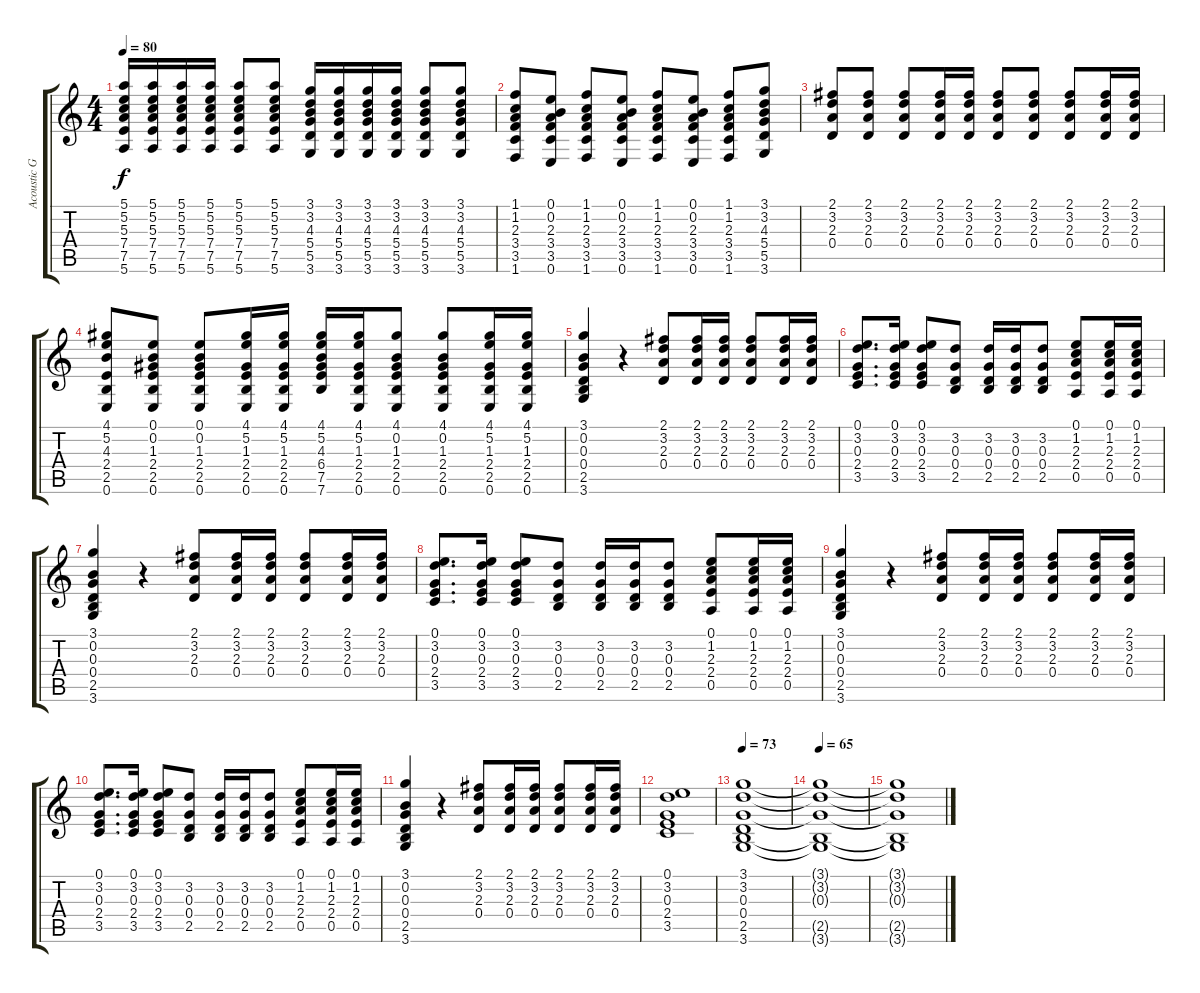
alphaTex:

\track ("Acoustic Guitar" "Acoustic G") {instrument acousticguitarsteel}
\staff {score tabs}
\tuning (E4 B3 G3 D3 A2 E2) {hide}
\ts (4 4)
\tempo 80
\clef g2
\ks c
(5.1 5.2 5.3 7.4 7.5 5.6).16{dy f} (5.1 5.2 5.3 7.4 7.5 5.6).16 (5.1 5.2 5.3 7.4 7.5 5.6).16 (5.1 5.2 5.3 7.4 7.5 5.6).16 (5.1 5.2 5.3 7.4 7.5 5.6).8 (5.1 5.2 5.3 7.4 7.5 5.6).8 (3.1 3.2 4.3 5.4 5.5 3.6).16 (3.1 3.2 4.3 5.4 5.5 3.6).16 (3.1 3.2 4.3 5.4 5.5 3.6).16 (3.1 3.2 4.3 5.4 5.5 3.6).16 (3.1 3.2 4.3 5.4 5.5 3.6).8 (3.1 3.2 4.3 5.4 5.5 3.6).8 |
(1.1 1.2 2.3 3.4 3.5 1.6).8 (0.1 0.2 2.3 3.4 3.5 0.6).8 (1.1 1.2 2.3 3.4 3.5 1.6).8 (0.1 0.2 2.3 3.4 3.5 0.6).8 (1.1 1.2 2.3 3.4 3.5 1.6).8 (0.1 0.2 2.3 3.4 3.5 0.6).8 (1.1 1.2 2.3 3.4 3.5 1.6).8 (3.1 3.2 4.3 5.4 5.5 3.6).8 |
(2.1 3.2 2.3 0.4).8 (2.1 3.2 2.3 0.4).8 (2.1 3.2 2.3 0.4).8 (2.1 3.2 2.3 0.4).16 (2.1 3.2 2.3 0.4).16 (2.1 3.2 2.3 0.4).8 (2.1 3.2 2.3 0.4).8 (2.1 3.2 2.3 0.4).8 (2.1 3.2 2.3 0.4).16 (2.1 3.2 2.3 0.4).16 |
(4.1 5.2 4.3 2.4 2.5 0.6).8 (0.1 0.2 1.3 2.4 2.5 0.6).8 (0.1 0.2 1.3 2.4 2.5 0.6).8 (4.1 5.2 1.3 2.4 2.5 0.6).16 (4.1 5.2 1.3 2.4 2.5 0.6).16 (4.1 5.2 4.3 6.4 7.5 7.6).16 (4.1 5.2 1.3 2.4 2.5 0.6).16 (4.1 0.2 1.3 2.4 2.5 0.6).8 (4.1 0.2 1.3 2.4 2.5 0.6).8 (4.1 5.2 1.3 2.4 2.5 0.6).16 (4.1 5.2 1.3 2.4 2.5 0.6).16 |
(3.1 0.2 0.3 0.4 2.5 3.6).4 r.4 (2.1 3.2 2.3 0.4).8 (2.1 3.2 2.3 0.4).16 (2.1 3.2 2.3 0.4).16 (2.1 3.2 2.3 0.4).8 (2.1 3.2 2.3 0.4).16 (2.1 3.2 2.3 0.4).16 |
(0.1 3.2 0.3 2.4 3.5).8{d} (0.1 3.2 0.3 2.4 3.5).16 (0.1 3.2 0.3 2.4 3.5).8 (3.2 0.3 0.4 2.5).8 (3.2 0.3 0.4 2.5).16 (3.2 0.3 0.4 2.5).16 (3.2 0.3 0.4 2.5).8 (0.1 1.2 2.3 2.4 0.5).8 (0.1 1.2 2.3 2.4 0.5).16 (0.1 1.2 2.3 2.4 0.5).16 |
(3.1 0.2 0.3 0.4 2.5 3.6).4 r.4 (2.1 3.2 2.3 0.4).8 (2.1 3.2 2.3 0.4).16 (2.1 3.2 2.3 0.4).16 (2.1 3.2 2.3 0.4).8 (2.1 3.2 2.3 0.4).16 (2.1 3.2 2.3 0.4).16 |
(0.1 3.2 0.3 2.4 3.5).8{d} (0.1 3.2 0.3 2.4 3.5).16 (0.1 3.2 0.3 2.4 3.5).8 (3.2 0.3 0.4 2.5).8 (3.2 0.3 0.4 2.5).16 (3.2 0.3 0.4 2.5).16 (3.2 0.3 0.4 2.5).8 (0.1 1.2 2.3 2.4 0.5).8 (0.1 1.2 2.3 2.4 0.5).16 (0.1 1.2 2.3 2.4 0.5).16 |
(3.1 0.2 0.3 0.4 2.5 3.6).4 r.4 (2.1 3.2 2.3 0.4).8 (2.1 3.2 2.3 0.4).16 (2.1 3.2 2.3 0.4).16 (2.1 3.2 2.3 0.4).8 (2.1 3.2 2.3 0.4).16 (2.1 3.2 2.3 0.4).16 |
(0.1 3.2 0.3 2.4 3.5).8{d} (0.1 3.2 0.3 2.4 3.5).16 (0.1 3.2 0.3 2.4 3.5).8 (3.2 0.3 0.4 2.5).8 (3.2 0.3 0.4 2.5).16 (3.2 0.3 0.4 2.5).16 (3.2 0.3 0.4 2.5).8 (0.1 1.2 2.3 2.4 0.5).8 (0.1 1.2 2.3 2.4 0.5).16 (0.1 1.2 2.3 2.4 0.5).16 |
(3.1 0.2 0.3 0.4 2.5 3.6).4 r.4 (2.1 3.2 2.3 0.4).8 (2.1 3.2 2.3 0.4).16 (2.1 3.2 2.3 0.4).16 (2.1 3.2 2.3 0.4).8 (2.1 3.2 2.3 0.4).16 (2.1 3.2 2.3 0.4).16 |
(0.1 3.2 0.3 2.4 3.5).1 |
\tempo 73
(3.1 3.2 0.3 0.4 2.5 3.6).1 |
\tempo 65
(3.1{t} 3.2{t} 0.3{t} 2.5{t} 3.6{t}).1 |
(3.1{t} 3.2{t} 0.3{t} 2.5{t} 3.6{t}).1
